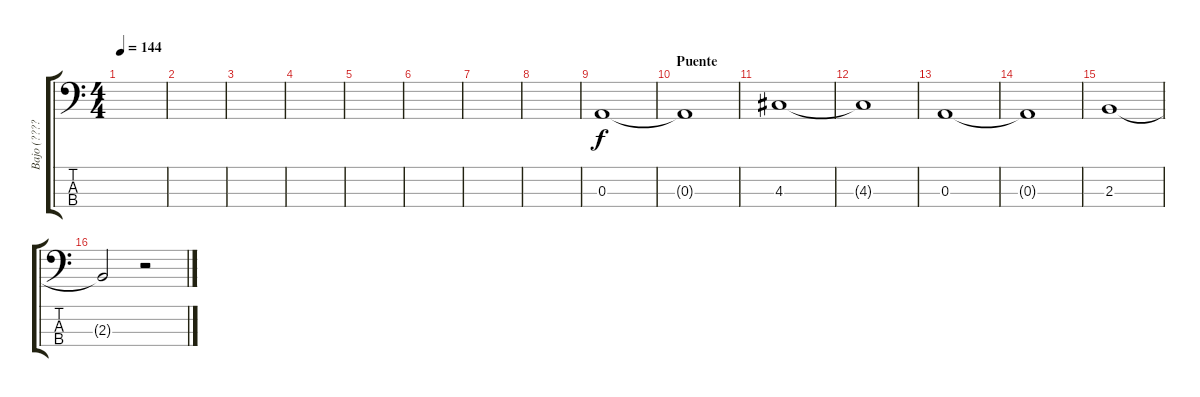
\track ("Bajo (????)" "Bajo (????") {instrument electricbassfinger}
\staff {score tabs}
\tuning (G2 D2 A1 E1) {hide}
\ts (4 4)
\tempo 144
\clef f4
\ks c
|
|
|
|
|
|
|
|
0.3.1 |
\section ("" "Puente")
0.3{t}.1 |
4.3.1 |
4.3{t}.1 |
0.3.1 |
0.3{t}.1 |
2.3.1 |
2.3{t}.2 r.2
